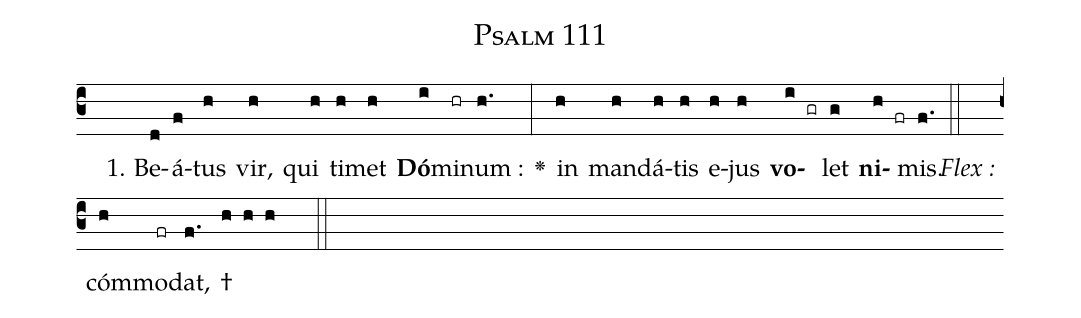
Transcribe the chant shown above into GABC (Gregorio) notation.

name: Psalm 111;
office-part: 3rd psalm;
%%
% The syntax in this part is called gabc. Please refer to http://home.gna.org/gregorio/gabc/#basis

(c3)()() 1. B{e}(d)á(f)tus(h) vir,(h) qui(h) ti(h)met(h) <b>Dó</b>(i)mi(hr)num :(h.) <v>\greheightstar</v>(:) in(h) man(h)dá(h)tis(h) e(h)jus(h) <b>vo</b>(i gr)let(g) <b>ni</b>(h fr)mis.(f.) (::)
<i>Flex :</i>()  cóm(h)mo(fr)dat,(f.) †(h h h  ::)

%E(h) u(h) o(i) u(g) a(h) e.(f.) (::)
